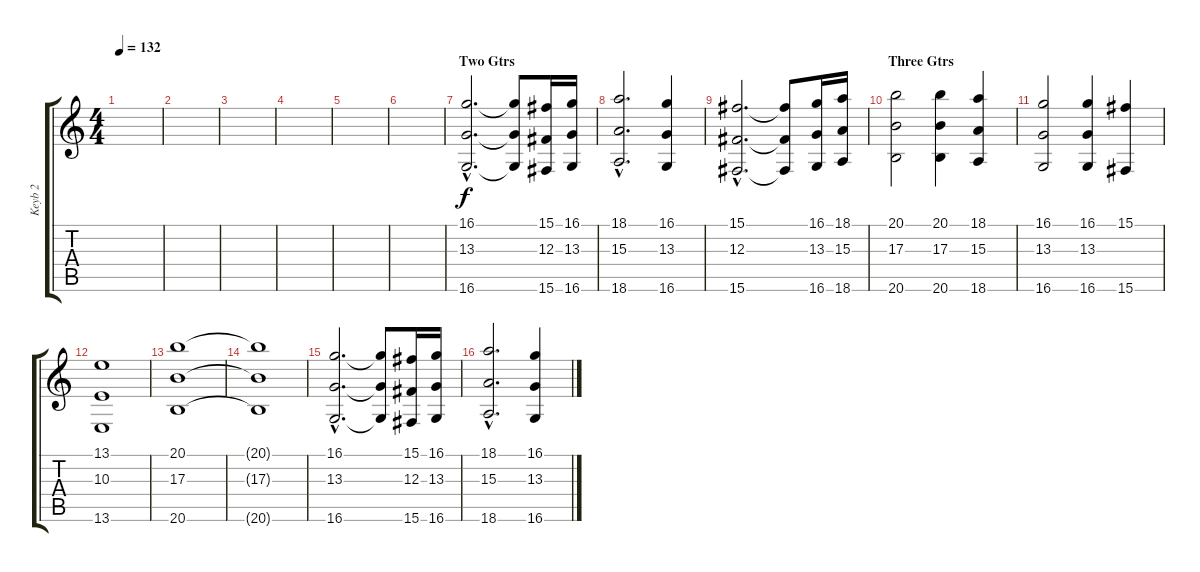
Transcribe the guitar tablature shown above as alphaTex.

\track ("Keyb 2" "Keyb 2") {instrument choiraahs}
\staff {score tabs}
\tuning (Eb4 Bb3 Gb3 Db3 Ab2 Eb2) {hide}
\ts (4 4)
\tempo 132
\clef g2
\ks c
|
|
|
|
|
|
\section ("" "Two Gtrs")
(16.1{hac} 13.3{hac} 16.6{hac}).2{d} (16.1{t} 13.3{t} 16.6{t}).8 (15.1 12.3 15.6).16 (16.1 13.3 16.6).16 |
(18.1{hac} 15.3{hac} 18.6{hac}).2{d} (16.1 13.3 16.6).4 |
(15.1{hac} 12.3{hac} 15.6{hac}).2{d} (15.1{t} 12.3{t} 15.6{t}).8 (16.1 13.3 16.6).16 (18.1 15.3 18.6).16 |
\section ("" "Three Gtrs")
(20.1 17.3 20.6).2 (20.1 17.3 20.6).4 (18.1 15.3 18.6).4 |
(16.1 13.3 16.6).2 (16.1 13.3 16.6).4 (15.1 15.6).4 |
(13.1 10.3 13.6).1 |
(20.1 17.3 20.6).1 |
(20.1{t} 17.3{t} 20.6{t}).1 |
(16.1{hac} 13.3{hac} 16.6{hac}).2{d} (16.1{t} 13.3{t} 16.6{t}).8 (15.1 12.3 15.6).16 (16.1 13.3 16.6).16 |
(18.1{hac} 15.3{hac} 18.6{hac}).2{d} (16.1 13.3 16.6).4
